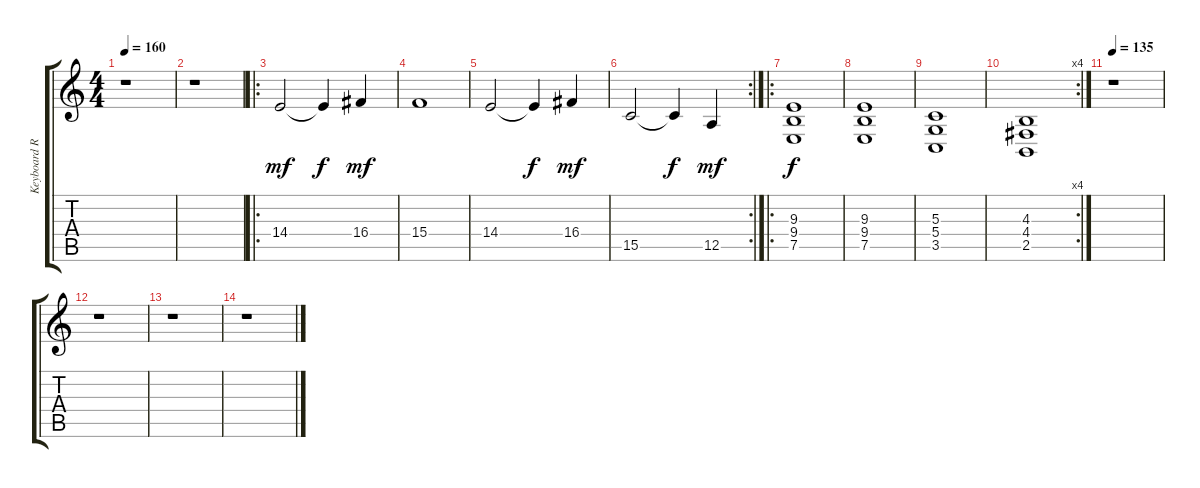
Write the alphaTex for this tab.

\track ("Keyboard Rythem" "Keyboard R") {instrument stringensemble2}
\staff {score tabs}
\tuning (E4 B3 G3 D3 A2 E2) {hide}
\ts (4 4)
\tempo 160
\clef g2
\ks c
r.1{dy f} |
r.1 |
\ro
14.4.2{dy mf volume 16} 14.4{t}.4{dy f} 16.4.4{dy mf} |
15.4.1 |
14.4.2 14.4{t}.4{dy f} 16.4.4{dy mf} |
\rc 2
15.5.2 15.5{t}.4{dy f} 12.5.4{dy mf} |
\ro
(9.3 9.4 7.5).1{dy f volume 14} |
(9.3 9.4 7.5).1 |
(5.3 5.4 3.5).1 |
\rc 4
(4.3 4.4 2.5).1 |
\tempo 135
r.1 |
r.1 |
r.1 |
r.1
